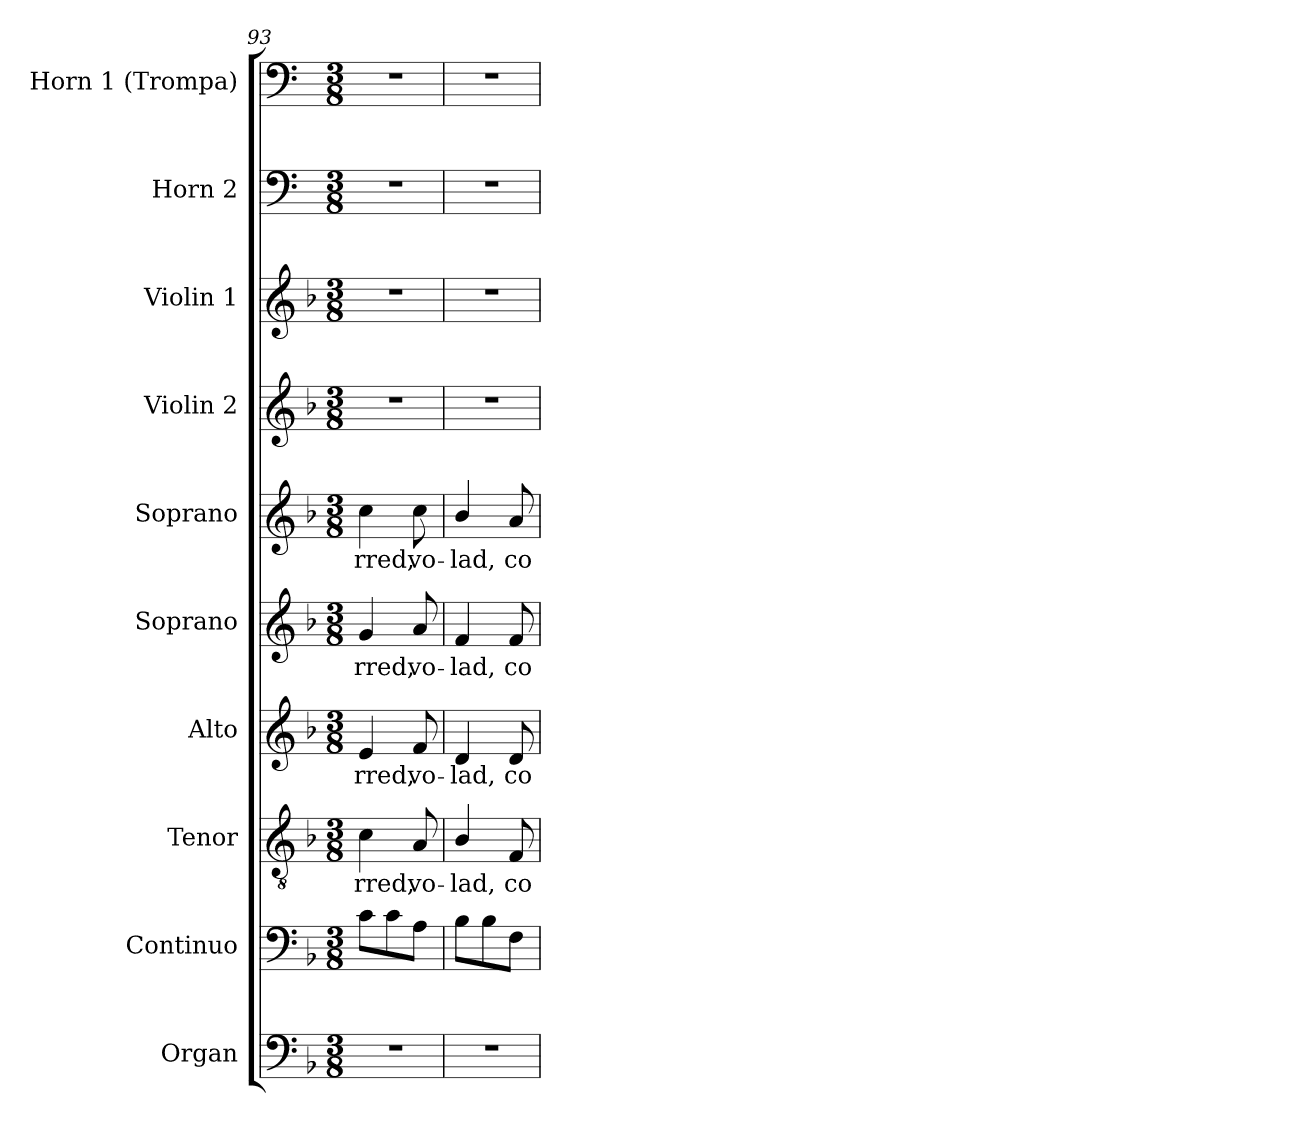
**kern	**kern	**kern	**text	**kern	**text	**kern	**text	**kern	**text	**kern	**kern	**kern	**kern
*part10	*part9	*part8	*part8	*part7	*part7	*part6	*part6	*part5	*part5	*part4	*part3	*part2	*part1
*staff10	*staff9	*staff8	*staff8	*staff7	*staff7	*staff6	*staff6	*staff5	*staff5	*staff4	*staff3	*staff2	*staff1
*I"Organ	*I"Continuo	*I"Tenor	*	*I"Alto	*	*I"Soprano	*	*I"Soprano	*	*I"Violin 2	*I"Violin 1	*I"Horn  2	*I"Horn  1 (Trompa)
*I'Org.	*I'Cont.	*I'T.	*	*I'A.	*	*I'S.	*	*I'S.	*	*I'Vln. 2	*I'Vln. 1	*I'Hn.	*I'Hn.
*clefF4	*clefF4	*clefGv2	*	*clefG2	*	*clefG2	*	*clefG2	*	*clefG2	*clefG2	*clefF4	*clefF4
*	*	*ITrd7c12	*	*	*	*	*	*	*	*	*	*ITrd4c7	*ITrd4c7
*k[b-]	*k[b-]	*k[b-]	*	*k[b-]	*	*k[b-]	*	*k[b-]	*	*k[b-]	*k[b-]	*k[b-]	*k[b-]
*F:	*F:	*F:	*	*F:	*	*F:	*	*F:	*	*F:	*F:	*F:	*F:
*M3/8	*M3/8	*M3/8	*	*M3/8	*	*M3/8	*	*M3/8	*	*M3/8	*M3/8	*M3/8	*M3/8
=93	=93	=93	=93	=93	=93	=93	=93	=93	=93	=93	=93	=93	=93
!LO:N:vis=1	!	!	!	!	!	!	!	!	!	!	!	!	!
!	!	!	!LO:LY:b:color=#000000	!	!	!	!	!	!	!	!	!	!
!	!	!	!	!	!LO:LY:b:color=#000000	!	!	!	!	!	!	!	!
!	!	!	!	!	!	!	!LO:LY:b:color=#000000	!	!	!	!	!	!
!	!	!	!	!	!	!	!	!	!LO:LY:b:color=#000000	!LO:N:vis=1	!LO:N:vis=1	!LO:N:vis=1	!LO:N:vis=1
4.r	8ci\L	4Ci\	-rred,	4ei/	-rred,	4gi/	-rred,	4cci\	-rred,	4.r	4.r	4.r	4.r
.	8ci\	.	.	.	.	.	.	.	.	.	.	.	.
!	!	!	!LO:LY:b:color=#000000	!	!	!	!	!	!	!	!	!	!
!	!	!	!	!	!LO:LY:b:color=#000000	!	!	!	!	!	!	!	!
!	!	!	!	!	!	!	!LO:LY:b:color=#000000	!	!	!	!	!	!
!	!	!	!	!	!	!	!	!	!LO:LY:b:color=#000000	!	!	!	!
.	8Ai\J	8AAi/	vo-	8fi/	vo-	8ai/	vo-	8cci\	vo-	.	.	.	.
=94	=94	=94	=94	=94	=94	=94	=94	=94	=94	=94	=94	=94	=94
!LO:N:vis=1	!	!	!	!	!	!	!	!	!	!	!	!	!
!	!	!	!LO:LY:b:color=#000000	!	!	!	!	!	!	!	!	!	!
!	!	!	!	!	!LO:LY:b:color=#000000	!	!	!	!	!	!	!	!
!	!	!	!	!	!	!	!LO:LY:b:color=#000000	!	!	!	!	!	!
!	!	!	!	!	!	!	!	!	!LO:LY:b:color=#000000	!LO:N:vis=1	!LO:N:vis=1	!LO:N:vis=1	!LO:N:vis=1
4.r	8B-i\L	4BB-i/	-lad,	4di/	-lad,	4fi/	-lad,	4b-i/	-lad,	4.r	4.r	4.r	4.r
.	8B-i\	.	.	.	.	.	.	.	.	.	.	.	.
!	!	!	!LO:LY:b:color=#000000	!	!	!	!	!	!	!	!	!	!
!	!	!	!	!	!LO:LY:b:color=#000000	!	!	!	!	!	!	!	!
!	!	!	!	!	!	!	!LO:LY:b:color=#000000	!	!	!	!	!	!
!	!	!	!	!	!	!	!	!	!LO:LY:b:color=#000000	!	!	!	!
.	8Fi\J	8FFi/	co-	8di/	co-	8fi/	co-	8ai/	co-	.	.	.	.
=	=	=	=	=	=	=	=	=	=	=	=	=	=
*-	*-	*-	*-	*-	*-	*-	*-	*-	*-	*-	*-	*-	*-
